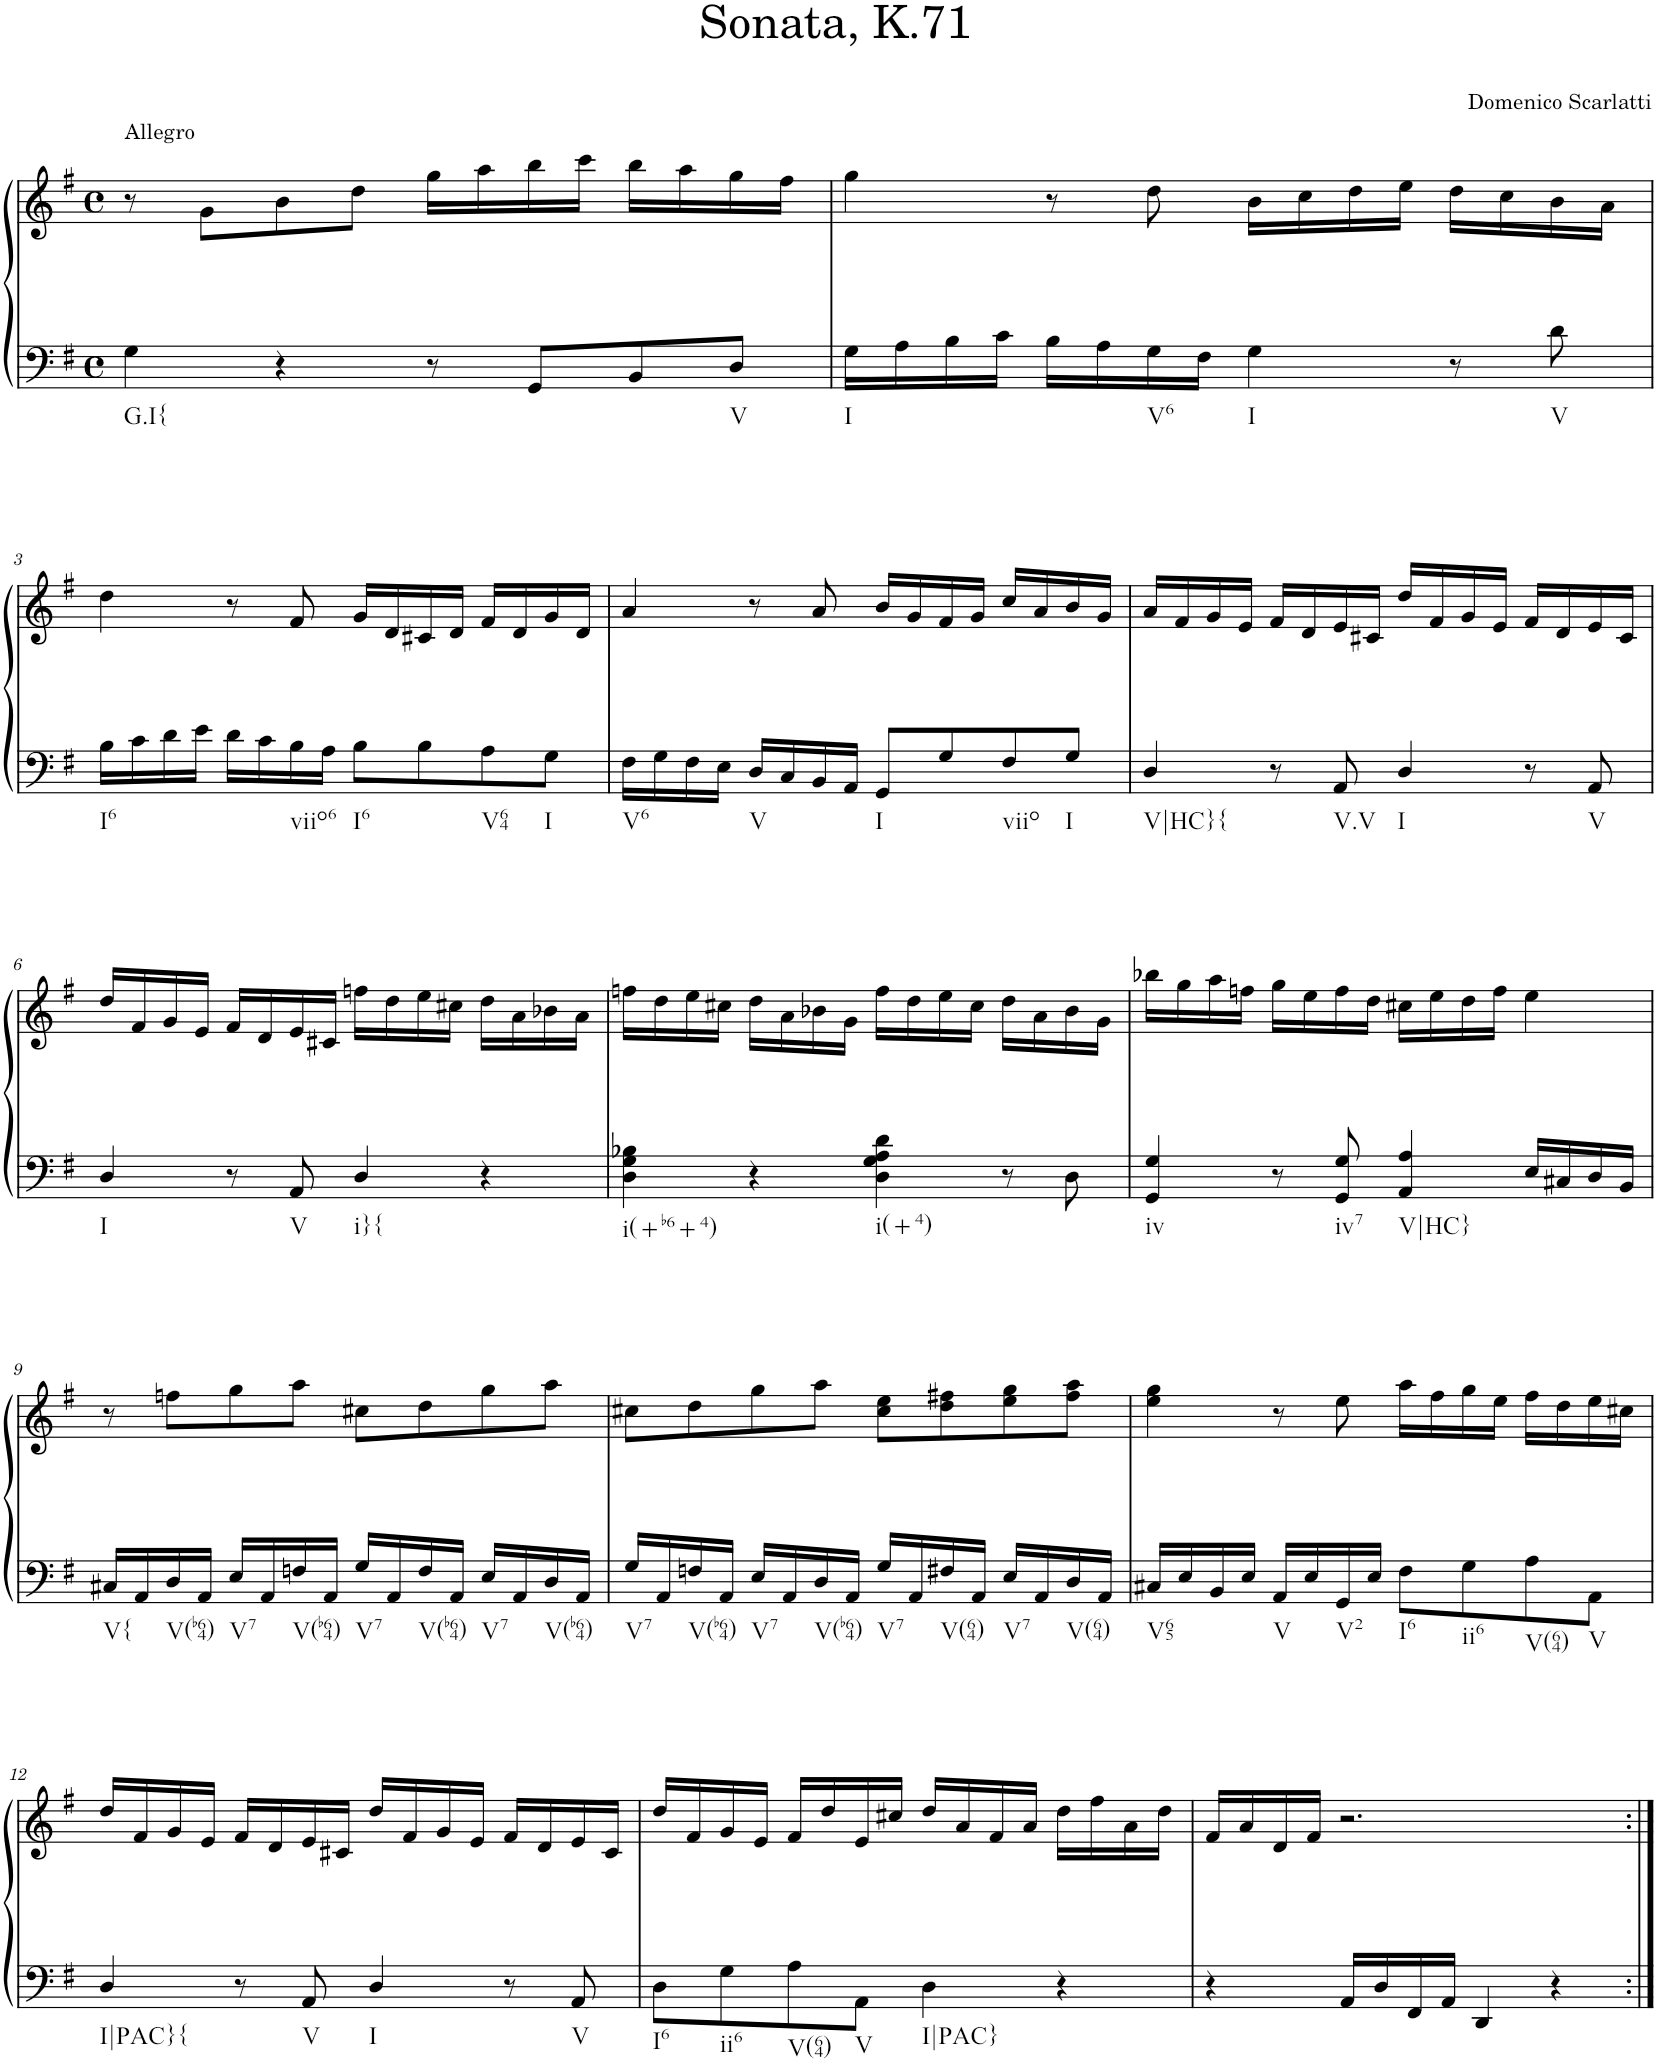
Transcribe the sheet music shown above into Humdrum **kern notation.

**kern	**kern
*part1	*part1
*staff2	*staff1
*I"Piano	*
*I'Pno.	*
*clefF4	*clefG2
*k[f#]	*k[f#]
*M4/4	*M4/4
*met(c)	*met(c)
=1	=1
!	!LO:TX:a:t=Allegro
!LO:TX:b:t=G.I{	!
4G\	8r
.	8g\L
4r	8b\
.	8dd\J
8r	16gg\LL
.	16aa\
8GG/L	16bb\
.	16ccc\JJ
8BB/	16bb\LL
.	16aa\
!LO:TX:b:t=V	!
8D/J	16gg\
.	16ff#\JJ
=2	=2
!LO:TX:b:t=I	!
16G\LL	4gg\
16A\	.
16B\	.
16c\JJ	.
16B\LL	8r
16A\	.
!LO:TX:b:t=V6	!
16G\	8dd\
16F#\JJ	.
!LO:TX:b:t=I	!
4G\	16b\LL
.	16cc\
.	16dd\
.	16ee\JJ
8r	16dd\LL
.	16cc\
!LO:TX:b:t=V	!
8d\	16b\
.	16a\JJ
!!LO:LB:g=z
=3	=3
!LO:TX:b:t=I6	!
16B\LL	4dd\
16c\	.
16d\	.
16e\JJ	.
16d\LL	8r
16c\	.
!LO:TX:b:t=viio6	!
16B\	8f#/
16A\JJ	.
!LO:TX:b:t=I6	!
8B\L	16g/LL
.	16d/
8B\	16c#X/
.	16d/JJ
!LO:TX:b:t=V64	!
8A\	16f#/LL
.	16d/
!LO:TX:b:t=I	!
8G\J	16g/
.	16d/JJ
=4	=4
!LO:TX:b:t=V6	!
16F#\LL	4a/
16G\	.
16F#\	.
16E\JJ	.
!LO:TX:b:t=V	!
16D/LL	8r
16C/	.
16BB/	8a/
16AA/JJ	.
!LO:TX:b:t=I	!
8GG/L	16b/LL
.	16g/
8G/	16f#/
.	16g/JJ
!LO:TX:b:t=viio	!
8F#/	16cc/LL
.	16a/
!LO:TX:b:t=I	!
8G/J	16b/
.	16g/JJ
=5	=5
!LO:TX:b:t=V|HC}{	!
4D/	16a/LL
.	16f#/
.	16g/
.	16e/JJ
8r	16f#/LL
.	16d/
!LO:TX:b:t=V.V	!
8AA/	16e/
.	16c#X/JJ
!LO:TX:b:t=I	!
4D/	16dd/LL
.	16f#/
.	16g/
.	16e/JJ
8r	16f#/LL
.	16d/
!LO:TX:b:t=V	!
8AA/	16e/
.	16c#/JJ
!!LO:LB:g=z
=6	=6
!LO:TX:b:t=I	!
4D/	16dd/LL
.	16f#/
.	16g/
.	16e/JJ
8r	16f#/LL
.	16d/
!LO:TX:b:t=V	!
8AA/	16e/
.	16c#X/JJ
!LO:TX:b:t=i}{	!
4D/	16ffn\LL
.	16dd\
.	16ee\
.	16cc#X\JJ
4r	16dd\LL
.	16a\
.	16b-X\
.	16a\JJ
=7	=7
!LO:TX:b:t=i(+b6+4)	!
4D\ 4G\ 4B-X\	16ffn\LL
.	16dd\
.	16ee\
.	16cc#X\JJ
4r	16dd\LL
.	16a\
.	16b-X\
.	16g\JJ
!LO:TX:b:t=i(+4)	!
4D\ 4G\ 4A\ 4d\	16ff\LL
.	16dd\
.	16ee\
.	16cc#\JJ
8r	16dd\LL
.	16a\
8D\	16b-\
.	16g\JJ
=8	=8
!LO:TX:b:t=iv	!
4GG/ 4G/	16bb-X\LL
.	16gg\
.	16aa\
.	16ffn\JJ
8r	16gg\LL
.	16ee\
!LO:TX:b:t=iv7	!
8GG/ 8G/	16ff\
.	16dd\JJ
!LO:TX:b:t=V|HC}	!
4AA/ 4A/	16cc#X\LL
.	16ee\
.	16dd\
.	16ff\JJ
16E/LL	4ee\
16C#X/	.
16D/	.
16BB/JJ	.
!!LO:LB:g=z
=9	=9
!LO:TX:b:t=V{	!
16C#X/LL	8r
16AA/	.
!LO:TX:b:t=V(b64)	!
16D/	8ffn\L
16AA/JJ	.
!LO:TX:b:t=V7	!
16E/LL	8gg\
16AA/	.
!LO:TX:b:t=V(b64)	!
16Fn/	8aa\J
16AA/JJ	.
!LO:TX:b:t=V7	!
16G/LL	8cc#X\L
16AA/	.
!LO:TX:b:t=V(b64)	!
16F/	8dd\
16AA/JJ	.
!LO:TX:b:t=V7	!
16E/LL	8gg\
16AA/	.
!LO:TX:b:t=V(b64)	!
16D/	8aa\J
16AA/JJ	.
=10	=10
!LO:TX:b:t=V7	!
16G/LL	8cc#X\L
16AA/	.
!LO:TX:b:t=V(b64)	!
16Fn/	8dd\
16AA/JJ	.
!LO:TX:b:t=V7	!
16E/LL	8gg\
16AA/	.
!LO:TX:b:t=V(b64)	!
16D/	8aa\J
16AA/JJ	.
!LO:TX:b:t=V7	!
16G/LL	8cc#\ 8ee\L
16AA/	.
!LO:TX:b:t=V(64)	!
16F#X/	8dd\ 8ff#X\
16AA/JJ	.
!LO:TX:b:t=V7	!
16E/LL	8ee\ 8gg\
16AA/	.
!LO:TX:b:t=V(64)	!
16D/	8ff#\ 8aa\J
16AA/JJ	.
=11	=11
!LO:TX:b:t=V65	!
16C#X/LL	4ee\ 4gg\
16E/	.
16BB/	.
16E/JJ	.
!LO:TX:b:t=V	!
16AA/LL	8r
16E/	.
!LO:TX:b:t=V2	!
16GG/	8ee\
16E/JJ	.
!LO:TX:b:t=I6	!
8F#\L	16aa\LL
.	16ff#\
!LO:TX:b:t=ii6	!
8G\	16gg\
.	16ee\JJ
!LO:TX:b:t=V(64)	!
8A\	16ff#\LL
.	16dd\
!LO:TX:b:t=V	!
8AA\J	16ee\
.	16cc#X\JJ
!!LO:LB:g=z
=12	=12
!LO:TX:b:t=I|PAC}{	!
4D/	16dd/LL
.	16f#/
.	16g/
.	16e/JJ
8r	16f#/LL
.	16d/
!LO:TX:b:t=V	!
8AA/	16e/
.	16c#X/JJ
!LO:TX:b:t=I	!
4D/	16dd/LL
.	16f#/
.	16g/
.	16e/JJ
8r	16f#/LL
.	16d/
!LO:TX:b:t=V	!
8AA/	16e/
.	16c#/JJ
=13	=13
!LO:TX:b:t=I6	!
8D\L	16dd/LL
.	16f#/
!LO:TX:b:t=ii6	!
8G\	16g/
.	16e/JJ
!LO:TX:b:t=V(64)	!
8A\	16f#/LL
.	16dd/
!LO:TX:b:t=V	!
8AA\J	16e/
.	16cc#X/JJ
!LO:TX:b:t=I|PAC}	!
4D\	16dd/LL
.	16a/
.	16f#/
.	16a/JJ
4r	16dd\LL
.	16ff#\
.	16a\
.	16dd\JJ
=14	=14
4r	16f#/LL
.	16a/
.	16d/
.	16f#/JJ
16AA/LL	2.r
16D/	.
16FF#/	.
16AA/JJ	.
4DD/	.
4r	.
=:|!	=:|!
*-	*-
